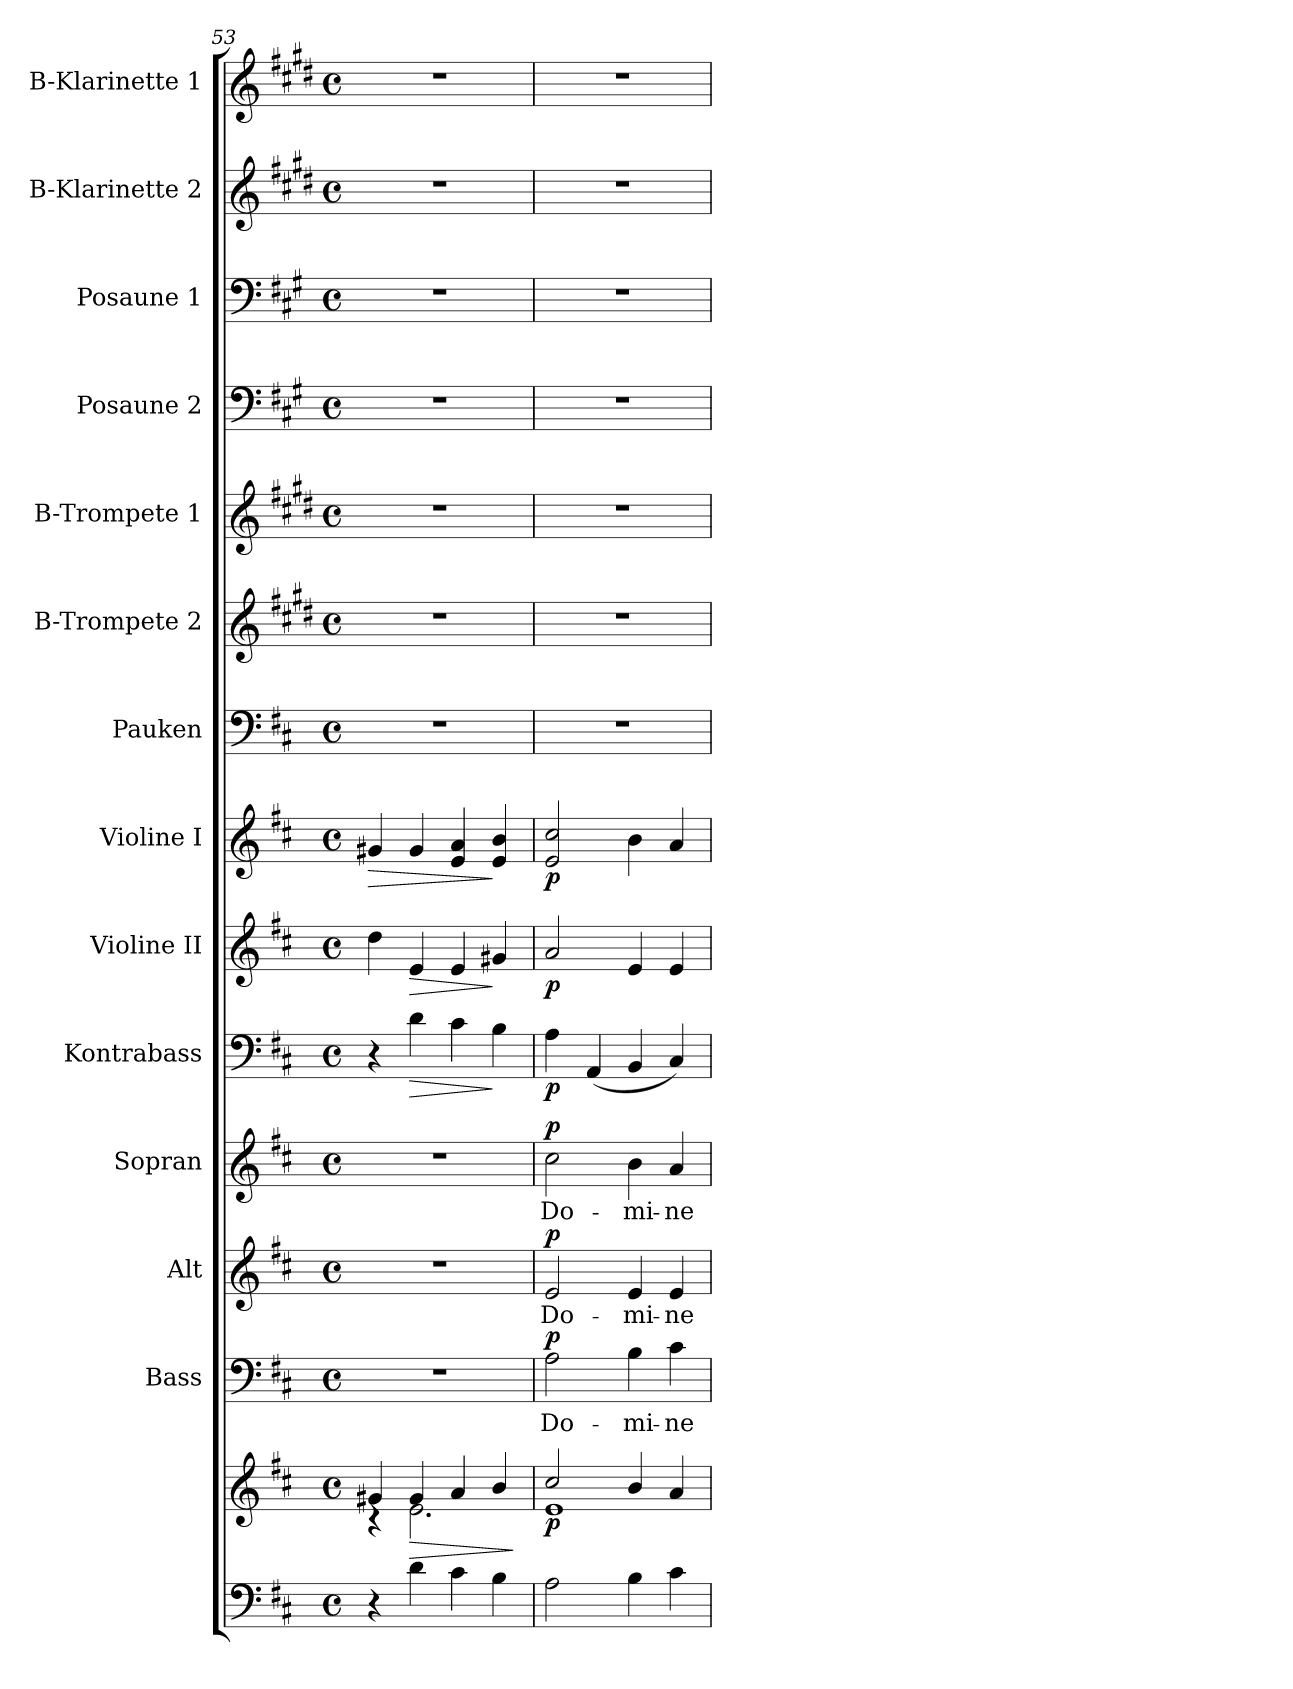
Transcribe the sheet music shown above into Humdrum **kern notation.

**kern	**kern	**dynam	**kern	**text	**dynam	**kern	**text	**dynam	**kern	**text	**dynam	**kern	**dynam	**kern	**dynam	**kern	**dynam	**kern	**kern	**kern	**kern	**kern	**kern	**kern
*part14	*part14	*part14	*part13	*part13	*part13	*part12	*part12	*part12	*part11	*part11	*part11	*part10	*part10	*part9	*part9	*part8	*part8	*part7	*part6	*part5	*part4	*part3	*part2	*part1
*staff15	*staff14	*staff14/15	*staff13	*staff13	*staff13	*staff12	*staff12	*staff12	*staff11	*staff11	*staff11	*staff10	*staff10	*staff9	*staff9	*staff8	*staff8	*staff7	*staff6	*staff5	*staff4	*staff3	*staff2	*staff1
*	*	*	*I"Bass	*	*	*I"Alt	*	*	*I"Sopran	*	*	*I"Kontrabass	*	*I"Violine II	*	*I"Violine I	*	*I"Pauken	*I"B-Trompete 2	*I"B-Trompete 1	*I"Posaune 2	*I"Posaune 1	*I"B-Klarinette 2	*I"B-Klarinette 1
*	*	*	*I'B.	*	*	*I'A.	*	*	*I'S.	*	*	*I'Kb.	*	*I'Vl. II	*	*I'Vl. I	*	*I'Pk.	*I'B Trp. 2	*I'B Trp. 1	*I'Pos. 2	*I'Pos. 1	*I'B Kl. 2	*I'B Kl. 1
*clefF4	*clefG2	*	*clefF4	*	*	*clefG2	*	*	*clefG2	*	*	*clefF4	*	*clefG2	*	*clefG2	*	*clefF4	*clefG2	*clefG2	*clefF4	*clefF4	*clefG2	*clefG2
*	*	*	*	*	*	*	*	*	*	*	*	*ITrd7c12	*	*	*	*	*	*	*ITrd1c2	*ITrd1c2	*ITrd4c7	*ITrd4c7	*ITrd1c2	*ITrd1c2
*k[f#c#]	*k[f#c#]	*	*k[f#c#]	*	*	*k[f#c#]	*	*	*k[f#c#]	*	*	*k[f#c#]	*	*k[f#c#]	*	*k[f#c#]	*	*k[f#c#]	*k[f#c#]	*k[f#c#]	*k[f#c#]	*k[f#c#]	*k[f#c#]	*k[f#c#]
*D:	*D:	*	*D:	*	*	*D:	*	*	*D:	*	*	*D:	*	*D:	*	*D:	*	*D:	*D:	*D:	*D:	*D:	*D:	*D:
*M4/4	*M4/4	*	*M4/4	*	*	*M4/4	*	*	*M4/4	*	*	*M4/4	*	*M4/4	*	*M4/4	*	*M4/4	*M4/4	*M4/4	*M4/4	*M4/4	*M4/4	*M4/4
*met(c)	*met(c)	*	*met(c)	*	*	*met(c)	*	*	*met(c)	*	*	*met(c)	*	*met(c)	*	*met(c)	*	*met(c)	*met(c)	*met(c)	*met(c)	*met(c)	*met(c)	*met(c)
=53	=53	=53	=53	=53	=53	=53	=53	=53	=53	=53	=53	=53	=53	=53	=53	=53	=53	=53	=53	=53	=53	=53	=53	=53
*	*^	*	*	*	*	*	*	*	*	*	*	*	*	*	*	*	*	*	*	*	*	*	*	*
!	!	!	!	!	!	!	!	!	!	!	!	!	!	!	!	!	!	!LO:HP:b	!	!	!	!	!	!	!
4r	4g#X/	4rc	.	1r	.	.	1r	.	.	1r	.	.	4r	.	4dd\	.	4g#X/	>	1r	1r	1r	1r	1r	1r	1r
!	!	!	!LO:HP:b	!	!	!	!	!	!	!	!	!	!	!LO:HP:b	!	!LO:HP:b	!	!	!	!	!	!	!	!	!
4d\	4g#/	2.e\	>	.	.	.	.	.	.	.	.	.	4D\	>	4e/	>	4g#/	.	.	.	.	.	.	.	.
4c#\	4a/	.	.	.	.	.	.	.	.	.	.	.	4C#\	.	4e/	.	4e/ 4a/	.	.	.	.	.	.	.	.
4B\	4b/	.	.	.	.	.	.	.	.	.	.	.	4BB\	]	4g#X/	]	4e/ 4b/	]	.	.	.	.	.	.	.
*	*v	*v	*	*	*	*	*	*	*	*	*	*	*	*	*	*	*	*	*	*	*	*	*	*	*
.	.	]	.	.	.	.	.	.	.	.	.	.	.	.	.	.	.	.	.	.	.	.	.	.
=54	=54	=54	=54	=54	=54	=54	=54	=54	=54	=54	=54	=54	=54	=54	=54	=54	=54	=54	=54	=54	=54	=54	=54	=54
*	*^	*	*	*	*	*	*	*	*	*	*	*	*	*	*	*	*	*	*	*	*	*	*	*
!	!	!	!LO:DY:b	!	!LO:LY:b	!LO:DY:a	!	!LO:LY:b	!LO:DY:a	!	!LO:LY:b	!LO:DY:a	!	!LO:DY:b	!	!LO:DY:b	!	!LO:DY:b	!	!	!	!	!	!	!
2A\	2cc#/	1e	p	2A\	Do-	p	2e/	Do-	p	2cc#\	Do-	p	4AA\	p	2a/	p	2e/ 2cc#/	p	1r	1r	1r	1r	1r	1r	1r
.	.	.	.	.	.	.	.	.	.	.	.	.	(<4AAA/	.	.	.	.	.	.	.	.	.	.	.	.
!	!	!	!	!	!LO:LY:b	!	!	!LO:LY:b	!	!	!LO:LY:b	!	!	!	!	!	!	!	!	!	!	!	!	!	!
4B\	4b/	.	.	4B\	-mi-	.	4e/	-mi-	.	4b\	-mi-	.	4BBB/	.	4e/	.	4b\	.	.	.	.	.	.	.	.
!	!	!	!	!	!LO:LY:b	!	!	!LO:LY:b	!	!	!LO:LY:b	!	!	!	!	!	!	!	!	!	!	!	!	!	!
4c#\	4a/	.	.	4c#\	-ne	.	4e/	-ne	.	4a/	-ne	.	4CC#/)	.	4e/	.	4a/	.	.	.	.	.	.	.	.
*	*v	*v	*	*	*	*	*	*	*	*	*	*	*	*	*	*	*	*	*	*	*	*	*	*	*
=	=	=	=	=	=	=	=	=	=	=	=	=	=	=	=	=	=	=	=	=	=	=	=	=
*-	*-	*-	*-	*-	*-	*-	*-	*-	*-	*-	*-	*-	*-	*-	*-	*-	*-	*-	*-	*-	*-	*-	*-	*-
